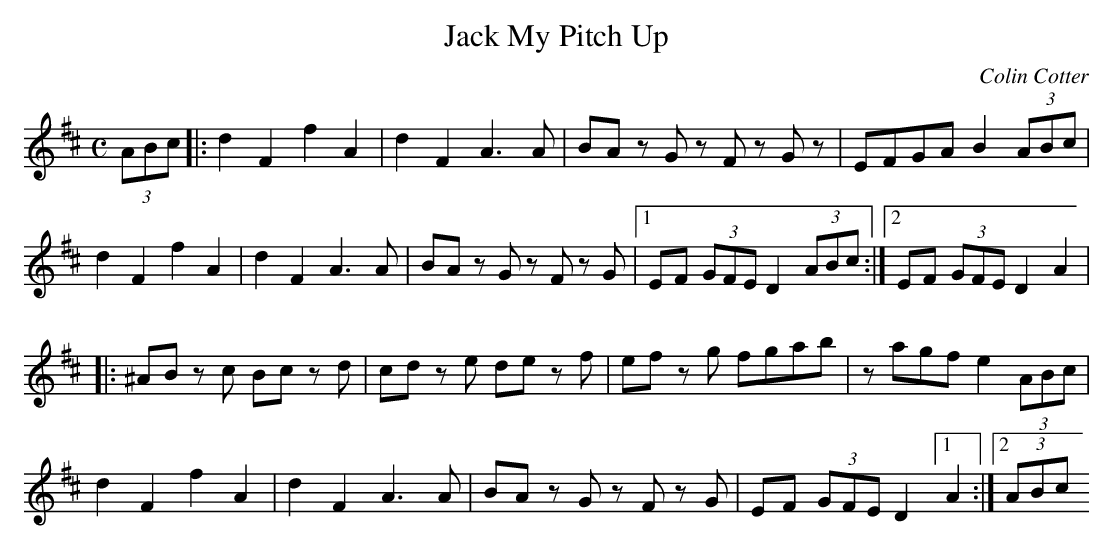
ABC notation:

X:1
T:Jack My Pitch Up
C:Colin Cotter
M:C
K:D
(3ABc |:d2 F2 f2 A2|d2 F2 A3 A|BA z G z F z G z|EFGA B2 (3ABc|
d2 F2 f2 A2|d2 F2 A3 A|BA z G z F z G|[1 EF (3GFE D2 (3ABc :|[2 EF (3GFE D2 A2|
|:^AB z c Bc z d|cd z e de z f|ef z g fgab|z agf e2 (3ABc|
d2 F2 f2 A2|d2 F2 A3 A|BA z G z F z G|EF (3GFE D2 [1 A2 :|[2 (3ABc
